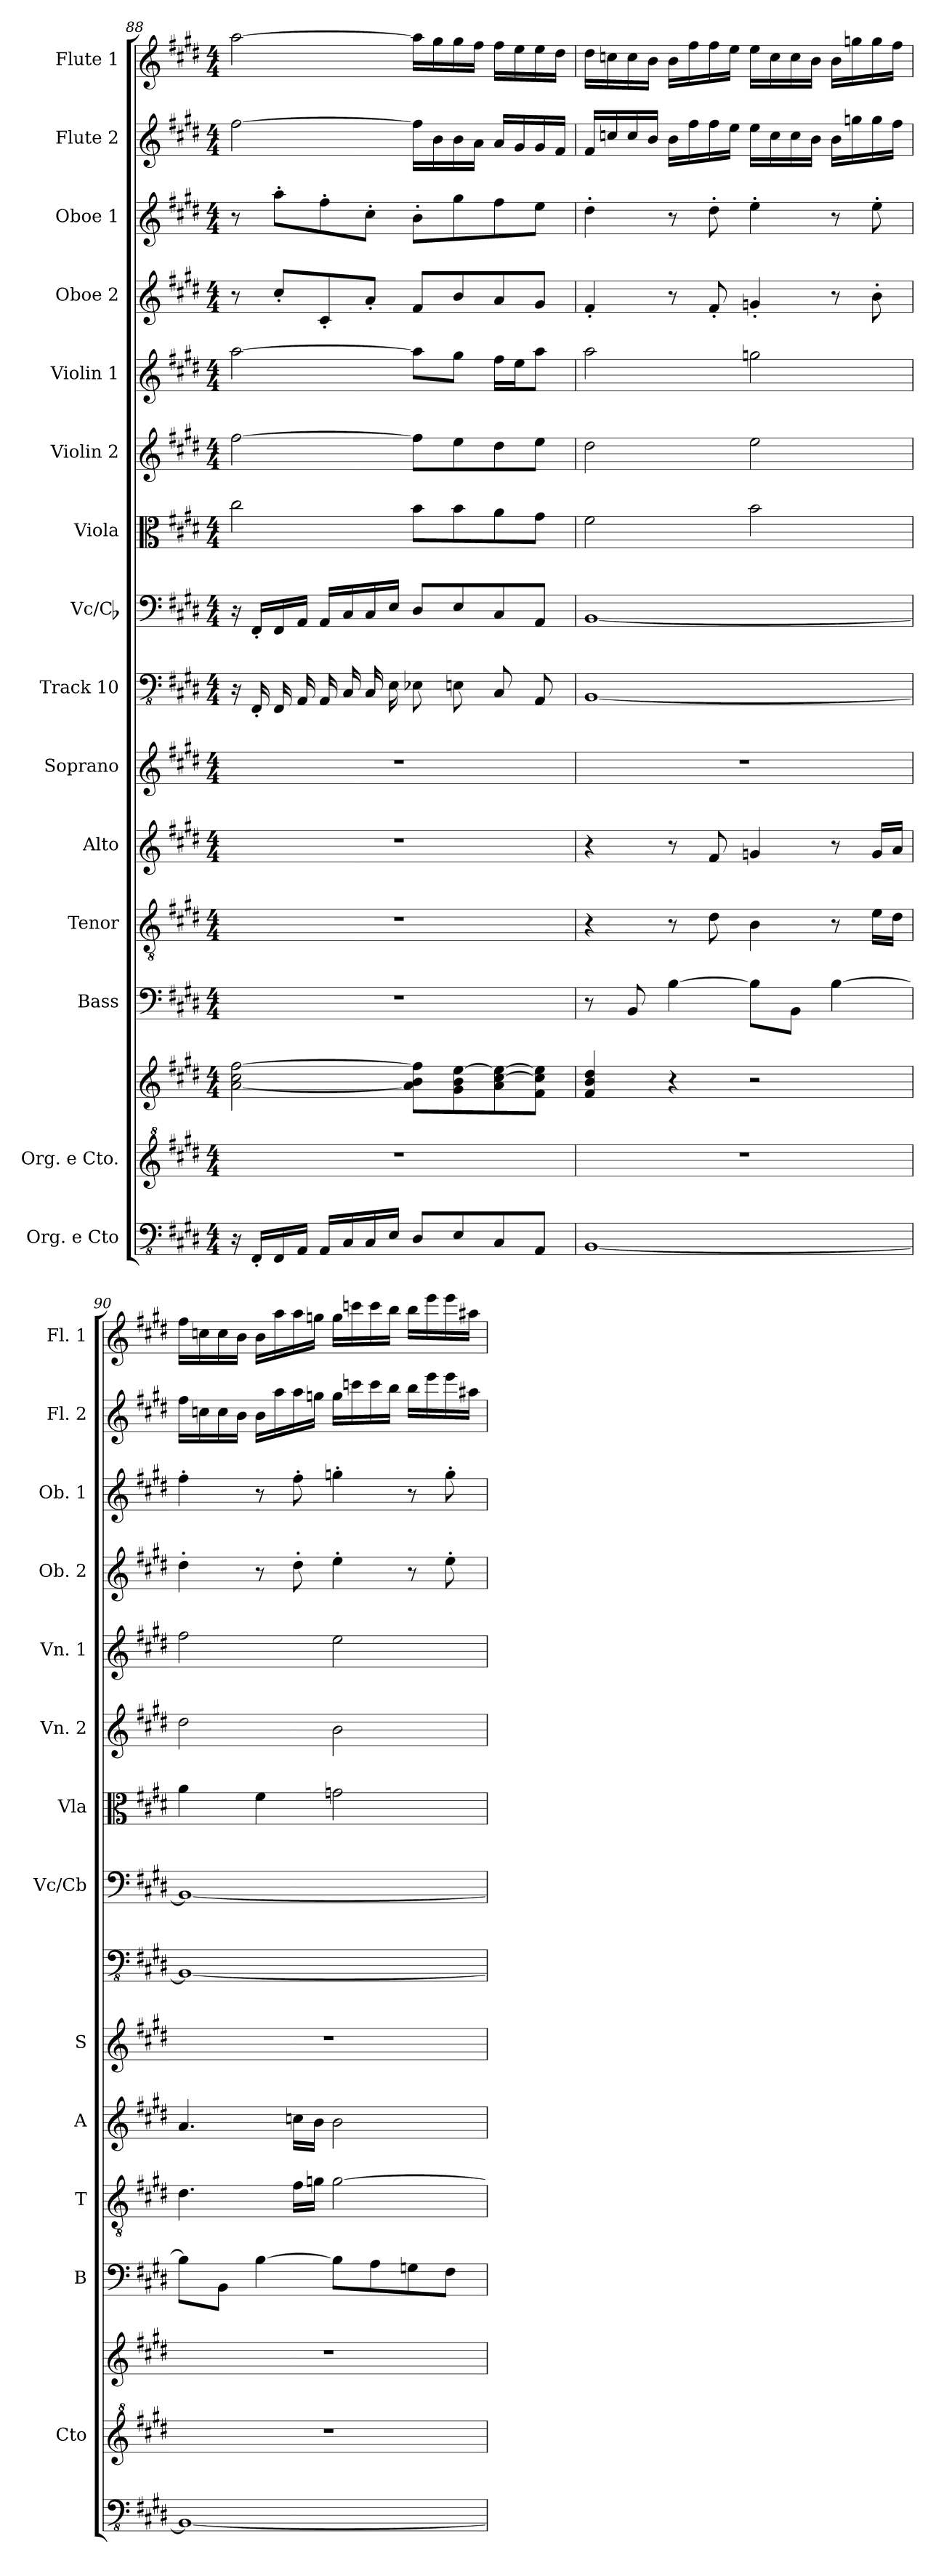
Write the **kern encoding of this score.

**kern	**kern	**kern	**kern	**kern	**kern	**kern	**kern	**kern	**kern	**kern	**kern	**kern	**kern	**kern	**kern
*part15	*part14	*part14	*part13	*part12	*part11	*part10	*part9	*part8	*part7	*part6	*part5	*part4	*part3	*part2	*part1
*staff16	*staff15	*staff14	*staff13	*staff12	*staff11	*staff10	*staff9	*staff8	*staff7	*staff6	*staff5	*staff4	*staff3	*staff2	*staff1
*I"Org. e Cto	*I"Org. e Cto.	*	*I"Bass	*I"Tenor	*I"Alto	*I"Soprano	*I"Track 10	*I"Vc/Cb	*I"Viola	*I"Violin 2	*I"Violin 1	*I"Oboe 2	*I"Oboe 1	*I"Flute 2	*I"Flute 1
*	*I'Cto	*	*I'B	*I'T	*I'A	*I'S	*	*I'Vc/Cb	*I'Vla	*I'Vn. 2	*I'Vn. 1	*I'Ob. 2	*I'Ob. 1	*I'Fl. 2	*I'Fl. 1
!!LO:PB:g=z
*clefFv4	*clefG^2	*clefG2	*clefF4	*clefGv2	*clefG2	*clefG2	*clefFv4	*clefF4	*clefC3	*clefG2	*clefG2	*clefG2	*clefG2	*clefG2	*clefG2
*k[f#c#g#d#]	*k[f#c#g#d#]	*k[f#c#g#d#]	*k[f#c#g#d#]	*k[f#c#g#d#]	*k[f#c#g#d#]	*k[f#c#g#d#]	*k[f#c#g#d#]	*k[f#c#g#d#]	*k[f#c#g#d#]	*k[f#c#g#d#]	*k[f#c#g#d#]	*k[f#c#g#d#]	*k[f#c#g#d#]	*k[f#c#g#d#]	*k[f#c#g#d#]
*M4/4	*M4/4	*M4/4	*M4/4	*M4/4	*M4/4	*M4/4	*M4/4	*M4/4	*M4/4	*M4/4	*M4/4	*M4/4	*M4/4	*M4/4	*M4/4
=88	=88	=88	=88	=88	=88	=88	=88	=88	=88	=88	=88	=88	=88	=88	=88
16r	1r	[2a\ 2cc#\ [2ff#\	1r	1r	1r	1r	16r	16r	2cc#\	[2ff#\	[2aa\	8r	8r	[2ff#\	[2aa\
16FFF#'/LL	.	.	.	.	.	.	16FFF#'/	16FF#'/LL	.	.	.	.	.	.	.
16FFF#/	.	.	.	.	.	.	16FFF#/	16FF#/	.	.	.	8cc#'/L	8aa'\L	.	.
16AAA/JJ	.	.	.	.	.	.	16AAA/	16AA/JJ	.	.	.	.	.	.	.
16AAA/LL	.	.	.	.	.	.	16AAA/	16AA/LL	.	.	.	8c#'/	8ff#'\	.	.
16CC#/	.	.	.	.	.	.	16CC#/	16C#/	.	.	.	.	.	.	.
16CC#/	.	.	.	.	.	.	16CC#/	16C#/	.	.	.	8a'/J	8cc#'\J	.	.
16EE/JJ	.	.	.	.	.	.	16EE\	16E/JJ	.	.	.	.	.	.	.
8DD#/L	.	8a\] 8b\ 8ff#\]L	.	.	.	.	8EE-X\	8D#/L	8b\L	8ff#\L]	8aa\L]	8f#/L	8b'\L	16ff#\LL]	16aa\LL]
.	.	.	.	.	.	.	.	.	.	.	.	.	.	16b\	16gg#\
8EE/	.	8g#\ 8b\ [8ee\	.	.	.	.	8EEn\	8E/	8b\	8ee\	8gg#\J	8b/	8gg#\	16b\	16gg#\
.	.	.	.	.	.	.	.	.	.	.	.	.	.	16a\JJ	16ff#\JJ
8CC#/	.	8a\ [8cc#\ 8ee\_	.	.	.	.	8CC#/	8C#/	8a\	8dd#\	16ff#\LL	8a/	8ff#\	16a/LL	16ff#\LL
.	.	.	.	.	.	.	.	.	.	.	16ee\J	.	.	16g#/	16ee\
8AAA/J	.	8f#\ 8cc#\] 8ee\]J	.	.	.	.	8AAA/	8AA/J	8g#\J	8ee\J	8aa\J	8g#/J	8ee\J	16g#/	16ee\
.	.	.	.	.	.	.	.	.	.	.	.	.	.	16f#/JJ	16dd#\JJ
=89	=89	=89	=89	=89	=89	=89	=89	=89	=89	=89	=89	=89	=89	=89	=89
[1BBB	1r	4f#/ 4b/ 4dd#/	8r	4r	4r	1r	[1BBB	[1BB	2f#\	2dd#\	2aa\	4f#'/	4dd#'\	16f#/LL	16dd#\LL
.	.	.	.	.	.	.	.	.	.	.	.	.	.	16ccn/	16ccn\
.	.	.	8BB/	.	.	.	.	.	.	.	.	.	.	16cc/	16cc\
.	.	.	.	.	.	.	.	.	.	.	.	.	.	16b/JJ	16b\JJ
.	.	4r	[4B\	8r	8r	.	.	.	.	.	.	8r	8r	16b\LL	16b\LL
.	.	.	.	.	.	.	.	.	.	.	.	.	.	16ff#\	16ff#\
.	.	.	.	8d#\	8f#/	.	.	.	.	.	.	8f#'/	8dd#'\	16ff#\	16ff#\
.	.	.	.	.	.	.	.	.	.	.	.	.	.	16ee\JJ	16ee\JJ
.	.	2r	8B\L]	4B\	4gn/	.	.	.	2b\	2ee\	2ggn\	4gn'/	4ee'\	16ee\LL	16ee\LL
.	.	.	.	.	.	.	.	.	.	.	.	.	.	16cc\	16cc\
.	.	.	8BB\J	.	.	.	.	.	.	.	.	.	.	16cc\	16cc\
.	.	.	.	.	.	.	.	.	.	.	.	.	.	16b\JJ	16b\JJ
.	.	.	[4B\	8r	8r	.	.	.	.	.	.	8r	8r	16b\LL	16b\LL
.	.	.	.	.	.	.	.	.	.	.	.	.	.	16ggn\	16ggn\
.	.	.	.	16e\LL	16g/LL	.	.	.	.	.	.	8b'\	8ee'\	16gg\	16gg\
.	.	.	.	16d#\JJ	16a/JJ	.	.	.	.	.	.	.	.	16ff#\JJ	16ff#\JJ
!!LO:PB:g=z
=90	=90	=90	=90	=90	=90	=90	=90	=90	=90	=90	=90	=90	=90	=90	=90
1BBB_	1r	1r	8B\L]	4.d#\	4.a/	1r	1BBB_	1BB_	4a\	2dd#\	2ff#\	4dd#'\	4ff#'\	16ff#\LL	16ff#\LL
.	.	.	.	.	.	.	.	.	.	.	.	.	.	16ccn\	16ccn\
.	.	.	8BB\J	.	.	.	.	.	.	.	.	.	.	16cc\	16cc\
.	.	.	.	.	.	.	.	.	.	.	.	.	.	16b\JJ	16b\JJ
.	.	.	[4B\	.	.	.	.	.	4f#\	.	.	8r	8r	16b\LL	16b\LL
.	.	.	.	.	.	.	.	.	.	.	.	.	.	16aa\	16aa\
.	.	.	.	16f#\LL	16ccn\LL	.	.	.	.	.	.	8dd#'\	8ff#'\	16aa\	16aa\
.	.	.	.	16gn\JJ	16b\JJ	.	.	.	.	.	.	.	.	16ggn\JJ	16ggn\JJ
.	.	.	8B\L]	[2g\	2b\	.	.	.	2gn\	2b\	2ee\	4ee'\	4ggn'\	16gg\LL	16gg\LL
.	.	.	.	.	.	.	.	.	.	.	.	.	.	16cccn\	16cccn\
.	.	.	8A\	.	.	.	.	.	.	.	.	.	.	16ccc\	16ccc\
.	.	.	.	.	.	.	.	.	.	.	.	.	.	16bb\JJ	16bb\JJ
.	.	.	8Gn\	.	.	.	.	.	.	.	.	8r	8r	16bb\LL	16bb\LL
.	.	.	.	.	.	.	.	.	.	.	.	.	.	16eee\	16eee\
.	.	.	8F#\J	.	.	.	.	.	.	.	.	8ee'\	8gg'\	16eee\	16eee\
.	.	.	.	.	.	.	.	.	.	.	.	.	.	16aa#X\JJ	16aa#X\JJ
=	=	=	=	=	=	=	=	=	=	=	=	=	=	=	=
*-	*-	*-	*-	*-	*-	*-	*-	*-	*-	*-	*-	*-	*-	*-	*-
